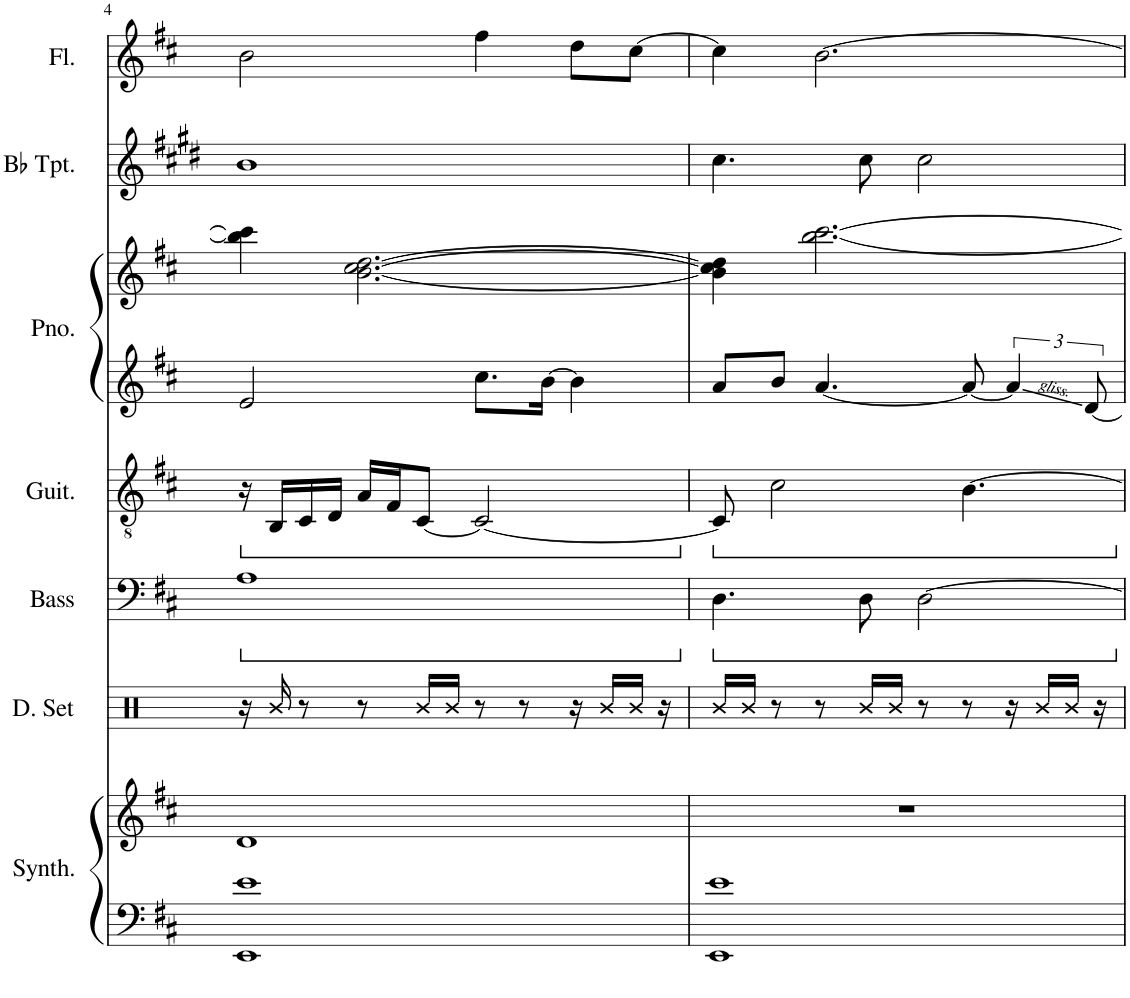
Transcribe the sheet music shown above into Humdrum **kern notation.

**kern	**kern	**kern	**kern	**kern	**kern	**kern	**kern	**kern
*part7	*part7	*part6	*part5	*part4	*part3	*part3	*part2	*part1
*staff9	*staff8	*staff7	*staff6	*staff5	*staff4	*staff3	*staff2	*staff1
*I"New Age Synthesiser	*	*I"Drumset	*I"Acoustic Bass	*I"Classical Guitar	*I"Piano	*	*I"Bb Trumpet	*I"Flute
*I'Synth.	*	*I'D. Set	*I'Bass	*I'Guit.	*I'Pno.	*	*I'Bb Tpt.	*I'Fl.
!!LO:PB:g=z
*clefF4	*clefG2	*clefX	*clefF4	*clefGv2	*clefG2	*clefG2	*clefG2	*clefG2
*	*	*	*Trd7c12	*	*	*	*Trd1c2	*
*k[f#c#]	*k[f#c#]	*k[]	*k[f#c#]	*k[f#c#]	*k[f#c#]	*k[f#c#]	*k[f#c#g#d#]	*k[f#c#]
*M4/4	*M4/4	*M4/4	*M4/4	*M4/4	*M4/4	*M4/4	*M4/4	*M4/4
*	*	*	*ped	*	*	*	*	*
*	*	*	*	*ped	*	*	*	*
=4	=4	=4	=4	=4	=4	=4	=4	=4
1EE 1e	1d	16r	1A	16r	2e/	4bb\] 4ccc#\]	1b	2b\
.	.	16R/	.	16BB/LL	.	.	.	.
.	.	8r	.	16C#/	.	.	.	.
.	.	.	.	16D/JJ	.	.	.	.
.	.	8r	.	16A/LL	.	[2.b\ [2.cc#\ [2.dd\	.	.
.	.	.	.	16F#/J	.	.	.	.
.	.	16R/LL	.	[8C#/J	.	.	.	.
.	.	16R/JJ	.	.	.	.	.	.
.	.	8r	.	2C#/_	8.cc#\L	.	.	4ff#\
.	.	8r	.	.	.	.	.	.
.	.	.	.	.	[16b\Jk	.	.	.
.	.	16r	.	.	4b\]	.	.	8dd\L
.	.	16R/LL	.	.	.	.	.	.
.	.	16R/JJ	.	.	.	.	.	[8cc#\J
.	.	16r	.	.	.	.	.	.
=5	=5	=5	=5	=5	=5	=5	=5	=5
*	*	*	*Xped	*	*	*	*	*
*	*	*	*ped	*	*	*	*	*
*	*	*	*	*Xped	*	*	*	*
*	*	*	*	*ped	*	*	*	*
1EE 1e	1r	16R/LL	4.D\	8C#/]	8a/L	4b\] 4cc#\] 4dd\]	4.cc#\	4cc#\]
.	.	16R/JJ	.	.	.	.	.	.
.	.	8r	.	2c#\	8b/J	.	.	.
.	.	8r	.	.	[4.a/	[2.bb\ [2.ccc#\	.	[2.b\
.	.	16R/LL	8D\	.	.	.	8cc#\	.
.	.	16R/JJ	.	.	.	.	.	.
.	.	8r	[2D\	.	.	.	2cc#\	.
.	.	8r	.	[4.B\	8a/_	.	.	.
.	.	16r	.	.	6a/]	.	.	.
.	.	16R/LL	.	.	.	.	.	.
.	.	16R/JJ	.	.	.	.	.	.
.	.	.	.	.	[12d/	.	.	.
.	.	16r	.	.	.	.	.	.
*	*	*	*Xped	*	*	*	*	*
*	*	*	*	*Xped	*	*	*	*
=	=	=	=	=	=	=	=	=
*-	*-	*-	*-	*-	*-	*-	*-	*-
